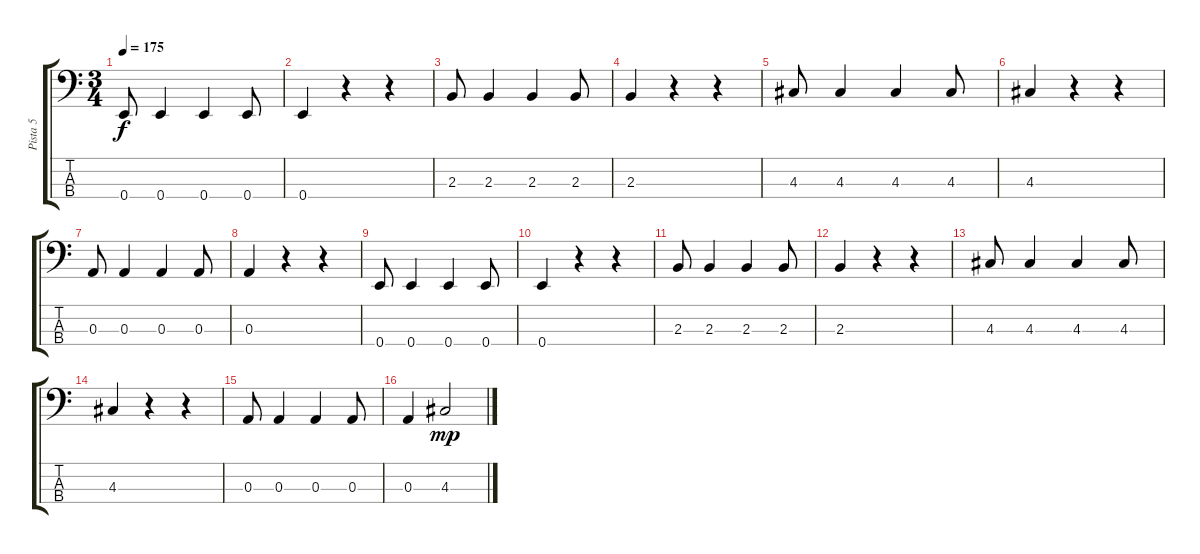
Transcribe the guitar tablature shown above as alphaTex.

\track ("Pista 5" "Pista 5") {instrument electricbassfinger}
\staff {score tabs}
\tuning (G2 D2 A1 E1) {hide}
\ts (3 4)
\tempo 175
\clef f4
\ks c
0.4.8{dy f} 0.4.4 0.4.4 0.4.8 |
0.4.4 r.4 r.4 |
2.3.8 2.3.4 2.3.4 2.3.8 |
2.3.4 r.4 r.4 |
4.3.8 4.3.4 4.3.4 4.3.8 |
4.3.4 r.4 r.4 |
0.3.8 0.3.4 0.3.4 0.3.8 |
0.3.4 r.4 r.4 |
0.4.8 0.4.4 0.4.4 0.4.8 |
0.4.4 r.4 r.4 |
2.3.8 2.3.4 2.3.4 2.3.8 |
2.3.4 r.4 r.4 |
4.3.8 4.3.4 4.3.4 4.3.8 |
4.3.4 r.4 r.4 |
0.3.8 0.3.4 0.3.4 0.3.8 |
0.3.4 4.3.2{dy mp}
